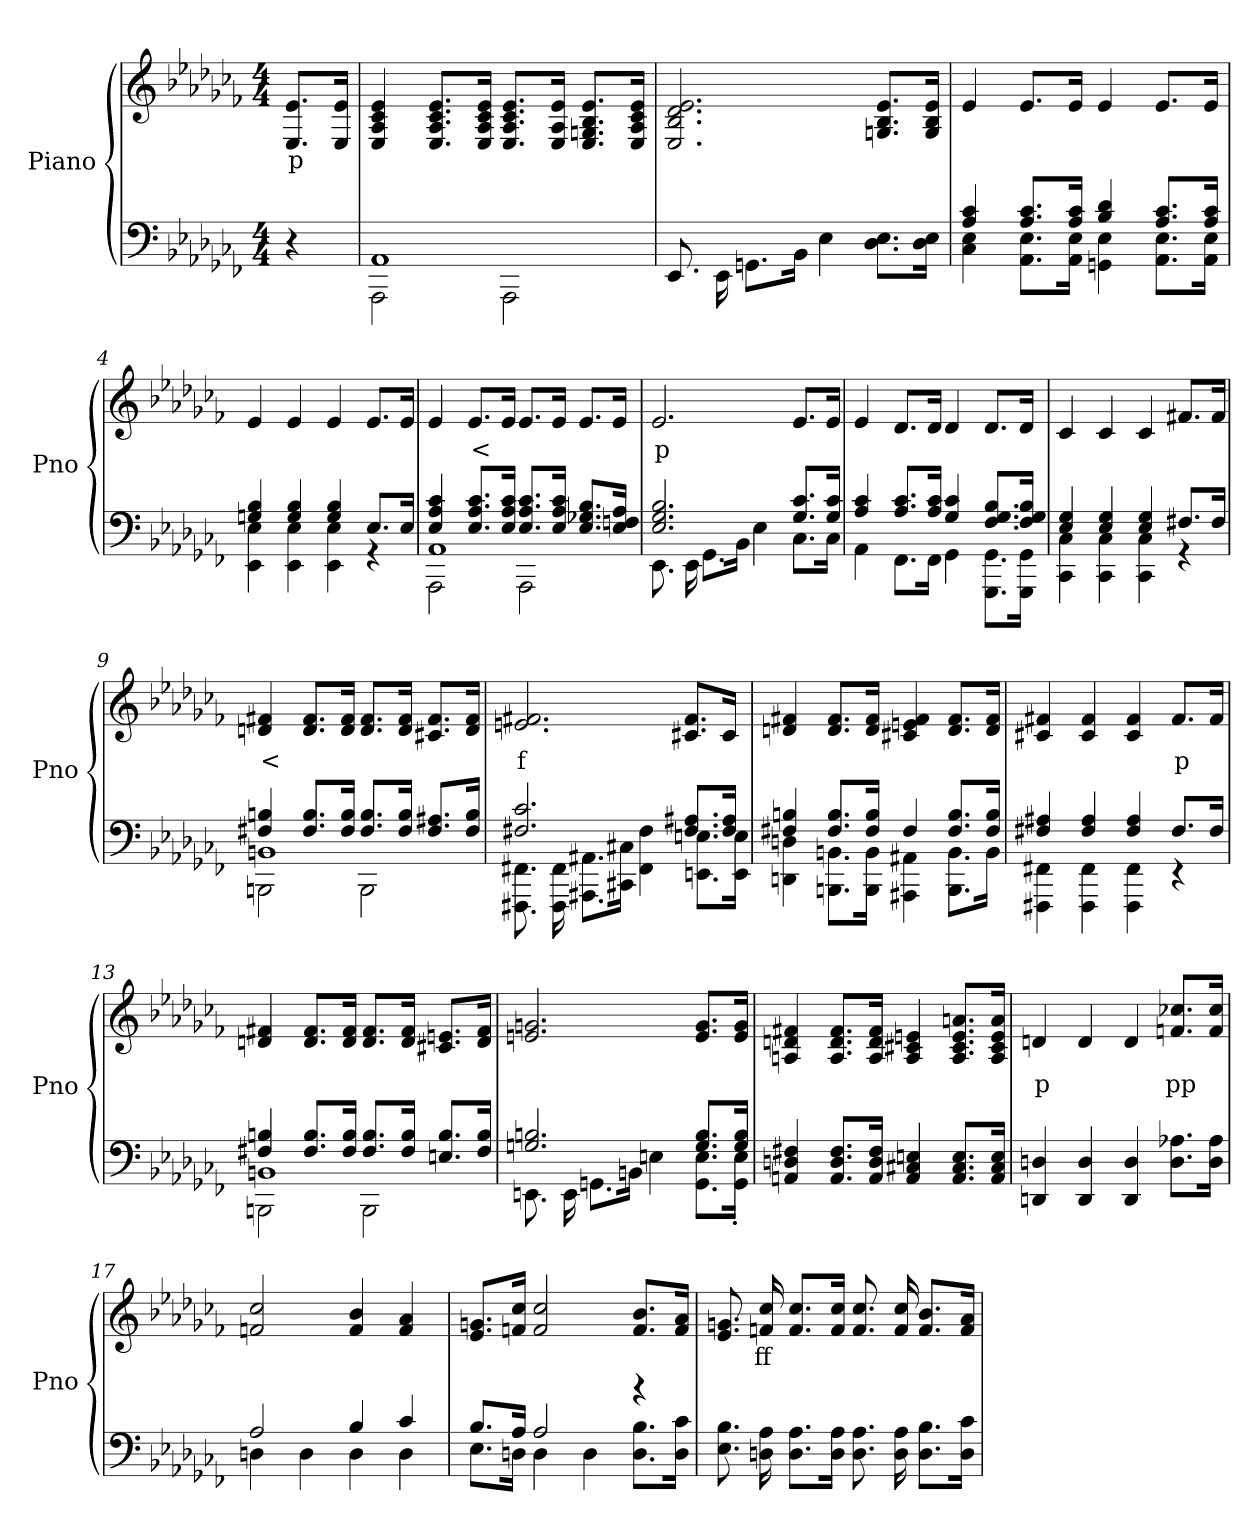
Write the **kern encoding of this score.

**kern	**kern	**text
*part2	*part1	*part1
*staff2	*staff1	*staff1
*I"Piano	*I"Piano	*
*I'Pno	*I'Pno	*
*clefF4	*clefG2	*
*k[b-e-a-d-g-c-f-]	*k[b-e-a-d-g-c-f-]	*
*a-:	*a-:	*
*M4/4	*M4/4	*
=	=	=
!	!	!LO:LY:b
4r	8.E-/ 8.e-/L	p
.	16E-/ 16e-/Jk	.
=1	=1	=1
*^	*	*
2AAA-\	1AA-	4E-/ 4A-/ 4c-/ 4e-/	.
.	.	8.E-/ 8.A-/ 8.c-/ 8.e-/L	.
.	.	16E-/ 16A-/ 16c-/ 16e-/Jk	.
2AAA-\	.	8.E-/ 8.A-/ 8.c-/ 8.e-/L	.
.	.	16E-/ 16A-/ 16e-/Jk	.
.	.	8.E-/ 8.Gn/ 8.B-/ 8.e-/L	.
.	.	16E-/ 16A-/ 16c-/ 16e-/Jk	.
*v	*v	*	*
=2	=2	=2
8.EE-/	2.E-/ 2.B-/ 2.d-/ 2.e-/	.
16EE-\	.	.
8.GGn\L	.	.
16BB-\Jk	.	.
4E-\	.	.
8.D-\ 8.E-\L	8.Gn/ 8.B-/ 8.e-/L	.
16D-\ 16E-\Jk	16G/ 16B-/ 16e-/Jk	.
=3	=3	=3
*^	*	*
4A-/ 4c-/	4C-\ 4E-\	4e-/	.
8.A-/ 8.c-/L	8.AA-\ 8.E-\L	8.e-/L	.
16A-/ 16c-/Jk	16AA-\ 16E-\Jk	16e-/Jk	.
4B-/ 4d-/	4GGn\ 4E-\	4e-/	.
8.A-/ 8.c-/L	8.AA-\ 8.E-\L	8.e-/L	.
16A-/ 16c-/Jk	16AA-\ 16E-\Jk	16e-/Jk	.
=4	=4	=4	=4
4Gn/ 4B-/	4EE-\ 4E-\	4e-/	.
4G/ 4B-/	4EE-\ 4E-\	4e-/	.
4G/ 4B-/	4EE-\ 4E-\	4e-/	.
8.E-/L	4r	8.e-/L	.
16E-/Jk	.	16e-/Jk	.
!!LO:LB:g=z
=5	=5	=5	=5
*	*^	*	*
4E-/ 4A-/ 4c-/	2AAA-\	1AA-	4e-/	.
!	!	!	!	!LO:LY:b
8.E-/ 8.A-/ 8.c-/L	.	.	8.e-/L	<
16E-/ 16A-/ 16c-/Jk	.	.	16e-/Jk	.
8.E-/ 8.A-/ 8.c-/L	2AAA-\	.	8.e-/L	.
16E-/ 16A-/ 16c-/Jk	.	.	16e-/Jk	.
8.E-/ 8.G-X/ 8.B-/L	.	.	8.e-/L	.
16E-/ 16Fn/ 16A-/Jk	.	.	16e-/Jk	.
*	*v	*v	*	*
=6	=6	=6	=6
!	!	!	!LO:LY:b
2.E-/ 2.G-/ 2.B-/	8.EE-\	2.e-/	p
.	16EE-\	.	.
.	8.GG-\L	.	.
.	16BB-\Jk	.	.
.	4E-\	.	.
8.G-/ 8.c-/L	8.C-\L	8.e-/L	.
16G-/ 16c-/Jk	16C-\Jk	16e-/Jk	.
=7	=7	=7	=7
4A-/ 4c-/	4AA-\	4e-/	.
8.A-/ 8.c-/L	8.FF-\L	8.d-/L	.
16A-/ 16c-/Jk	16FF-\Jk	16d-/Jk	.
4G-/ 4c-/	4GG-\	4d-/	.
8.F-/ 8.G-/ 8.B-/L	8.GGG-\ 8.GG-\L	8.d-/L	.
16F-/ 16G-/ 16B-/Jk	16GGG-\ 16GG-\Jk	16d-/Jk	.
=8	=8	=8	=8
4E-/ 4G-/	4CC-\ 4C-\	4c-/	.
4E-/ 4G-/	4CC-\ 4C-\	4c-/	.
4E-/ 4G-/	4CC-\ 4C-\	4c-/	.
8.F#X/L	4r	8.f#X/L	.
16F#/Jk	.	16f#/Jk	.
!!LO:LB:g=z
=9	=9	=9	=9
*	*^	*	*
!	!	!	!	!LO:LY:b
4F#X/ 4Bn/	2BBBn\	1BBn	4dn/ 4f#X/	<
8.F#/ 8.B/L	.	.	8.d/ 8.f#/L	.
16F#/ 16B/Jk	.	.	16d/ 16f#/Jk	.
8.F#/ 8.B/L	2BBB\	.	8.d/ 8.f#/L	.
16F#/ 16B/Jk	.	.	16d/ 16f#/Jk	.
8.F#/ 8.A#X/L	.	.	8.c#X/ 8.f#/L	.
16F#/ 16B/Jk	.	.	16d/ 16f#/Jk	.
*	*v	*v	*	*
=10	=10	=10	=10
!	!	!	!LO:LY:b
2.F#X/ 2.c-/	8.FFF#X\ 8.FF#X\	2.en/ 2.f#X/	f
.	16FFF#\ 16FF#\	.	.
.	8.AAA#X\ 8.AA#X\L	.	.
.	16CC#X\ 16C#X\Jk	.	.
.	4FF#\ 4F#\	.	.
8.F#/ 8.A#X/L	8.EEn\ 8.En\L	8.c#X/ 8.f#/L	.
16F#/ 16A#/Jk	16EE\ 16E\Jk	16c#/Jk	.
=11	=11	=11	=11
4F#X/ 4Bn/	4DDn\ 4Dn\	4dn/ 4f#X/	.
8.F#/ 8.B/L	8.BBBn\ 8.BBn\L	8.d/ 8.f#/L	.
16F#/ 16B/Jk	16BBB\ 16BB\Jk	16d/ 16f#/Jk	.
4F#/	4AAA#X\ 4AA#X\	4c#X/ 4en/ 4f#/	.
8.F#/ 8.B/L	8.BBB\ 8.BB\L	8.d/ 8.f#/L	.
16F#/ 16B/Jk	16BB\Jk	16d/ 16f#/Jk	.
=12	=12	=12	=12
4F#X/ 4A#X/	4FFF#X\ 4FF#X\	4c#X/ 4f#X/	.
4F#/ 4A#/	4FFF#\ 4FF#\	4c#/ 4f#/	.
4F#/ 4A#/	4FFF#\ 4FF#\	4c#/ 4f#/	.
!	!	!	!LO:LY:b
8.F#/L	4r	8.f#/L	p
16F#/Jk	.	16f#/Jk	.
!!LO:LB:g=z
=13	=13	=13	=13
*	*^	*	*
4F#X/ 4Bn/	2BBBn\	1BBn	4dn/ 4f#X/	.
8.F#/ 8.B/L	.	.	8.d/ 8.f#/L	.
16F#/ 16B/Jk	.	.	16d/ 16f#/Jk	.
8.F#/ 8.B/L	2BBB\	.	8.d/ 8.f#/L	.
16F#/ 16B/Jk	.	.	16d/ 16f#/Jk	.
8.En/ 8.B/L	.	.	8.c#X/ 8.en/L	.
16F#/ 16B/Jk	.	.	16d/ 16f#/Jk	.
*	*v	*v	*	*
=14	=14	=14	=14
2.Gn/ 2.Bn/	8.EEn\	2.en/ 2.gn/	.
.	16EE\	.	.
.	8.GGn\L	.	.
.	16BBn\Jk	.	.
.	4En\	.	.
8.G/ 8.B/L	8.GG\ 8.E\L	8.e/ 8.g/L	.
16G/ 16B/Jk	16GG\' 16E\'Jk	16e/ 16g/Jk	.
*v	*v	*	*
=15	=15	=15
4AAn/ 4Dn/ 4F#X/	4An/ 4dn/ 4f#X/	.
8.AA/ 8.D/ 8.F#/L	8.A/ 8.d/ 8.f#/L	.
16AA/ 16D/ 16F#/Jk	16A/ 16d/ 16f#/Jk	.
4AA/ 4C#X/ 4En/	4A/ 4c#X/ 4en/	.
8.AA/ 8.C#/ 8.E/L	8.A/ 8.c#/ 8.e/ 8.an/L	.
16AA/ 16C#/ 16E/Jk	16A/ 16c#/ 16e/ 16a/Jk	.
=16	=16	=16
!	!	!LO:LY:b
4DDn/ 4Dn/	4dn/	p
4DD/ 4D/	4d/	.
4DD/ 4D/	4d/	.
!	!	!LO:LY:b
8.D\ 8.A-X\L	8.fn/ 8.cc-X/L	pp
16D\ 16A-\Jk	16f/ 16cc-/Jk	.
!!LO:LB:g=z
=17	=17	=17
*^	*	*
2A-/	4Dn\	2fn/ 2cc-/	.
.	4D\	.	.
4B-/	4D\	4f/ 4b-/	.
4c-/	4D\	4f/ 4a-/	.
=18	=18	=18	=18
8.B-/L	8.E-\L	8.e-/ 8.gn/L	.
16A-/Jk	16Dn\Jk	16fn/ 16cc-/Jk	.
2A-/	4D\	2f/ 2cc-/	.
.	4D\	.	.
4r	8.D\ 8.B-\L	8.f/ 8.b-/L	.
.	16D\ 16c-\Jk	16f/ 16a-/Jk	.
*v	*v	*	*
=19	=19	=19
8.E-\ 8.B-\	8.e-/ 8.gn/	.
!	!	!LO:LY:b
16Dn\ 16A-\	16fn/ 16cc-/	ff
8.D\ 8.A-\L	8.f/ 8.cc-/L	.
16D\ 16A-\Jk	16f/ 16cc-/Jk	.
8.D\ 8.A-\	8.f/ 8.cc-/	.
16D\ 16A-\	16f/ 16cc-/	.
8.D\ 8.B-\L	8.f/ 8.b-/L	.
16D\ 16c-\Jk	16f/ 16a-/Jk	.
=	=	=
*-	*-	*-
